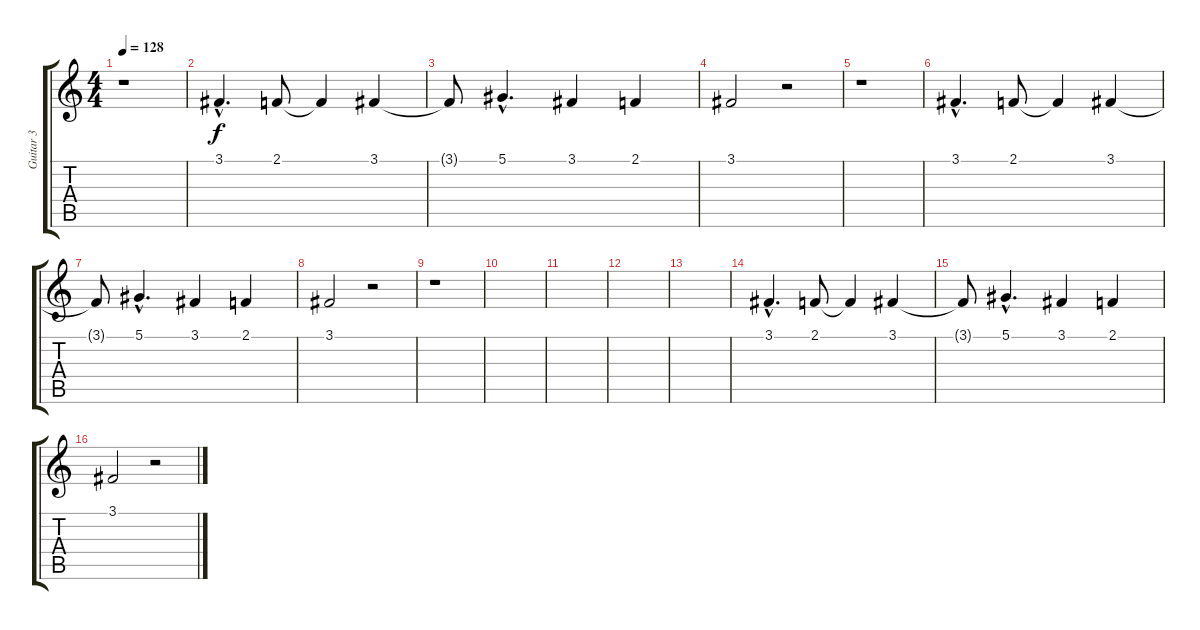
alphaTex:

\track ("Guitar 3" "Guitar 3") {instrument acousticgrandpiano}
\staff {score tabs}
\tuning (Eb4 Bb3 Gb3 Db3 Ab2 Eb2) {hide}
\ts (4 4)
\tempo 128
\clef g2
\ks c
r.1{dy f} |
3.1{hac}.4{d} 2.1.8 2.1{t}.4 3.1.4 |
3.1{t}.8 5.1{hac}.4{d} 3.1.4 2.1.4 |
3.1.2 r.2 |
r.1 |
3.1{hac}.4{d} 2.1.8 2.1{t}.4 3.1.4 |
3.1{t}.8 5.1{hac}.4{d} 3.1.4 2.1.4 |
3.1.2 r.2 |
r.1 |
|
|
|
|
3.1{hac}.4{d} 2.1.8 2.1{t}.4 3.1.4 |
3.1{t}.8 5.1{hac}.4{d} 3.1.4 2.1.4 |
3.1.2 r.2
